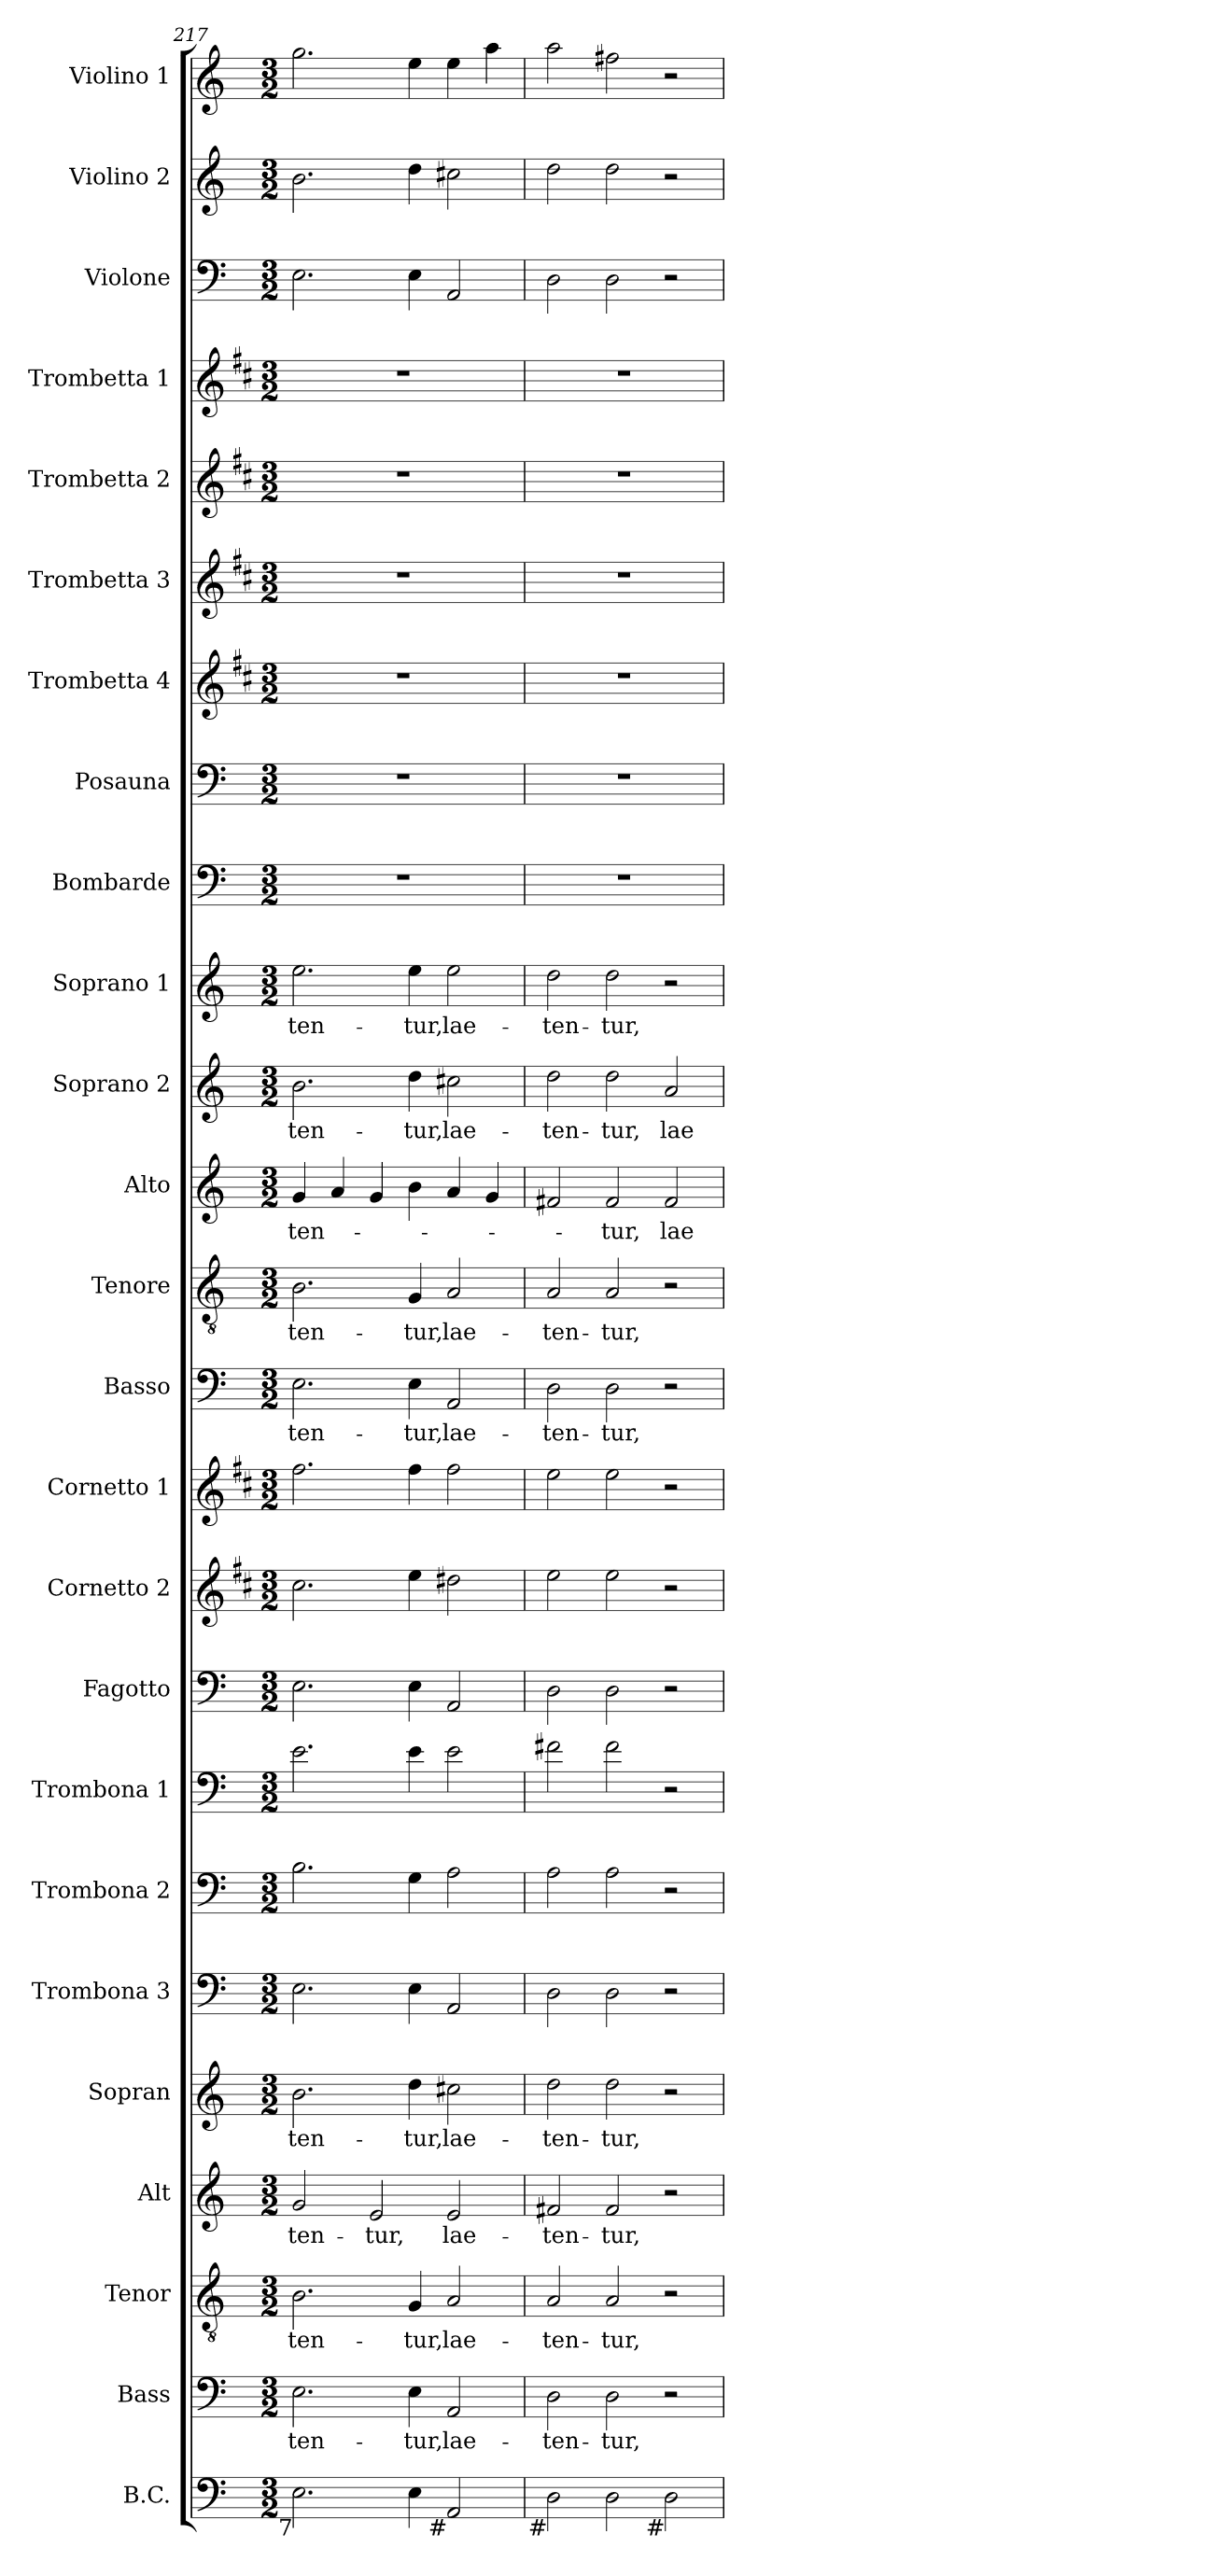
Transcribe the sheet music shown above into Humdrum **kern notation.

**kern	**kern	**text	**kern	**text	**kern	**text	**kern	**text	**kern	**kern	**kern	**kern	**kern	**kern	**kern	**text	**kern	**text	**kern	**text	**kern	**text	**kern	**text	**kern	**kern	**kern	**kern	**kern	**kern	**kern	**kern	**kern
*part25	*part24	*part24	*part23	*part23	*part22	*part22	*part21	*part21	*part20	*part19	*part18	*part17	*part16	*part15	*part14	*part14	*part13	*part13	*part12	*part12	*part11	*part11	*part10	*part10	*part9	*part8	*part7	*part6	*part5	*part4	*part3	*part2	*part1
*staff25	*staff24	*staff24	*staff23	*staff23	*staff22	*staff22	*staff21	*staff21	*staff20	*staff19	*staff18	*staff17	*staff16	*staff15	*staff14	*staff14	*staff13	*staff13	*staff12	*staff12	*staff11	*staff11	*staff10	*staff10	*staff9	*staff8	*staff7	*staff6	*staff5	*staff4	*staff3	*staff2	*staff1
*I"B.C.	*I"Bass	*	*I"Tenor	*	*I"Alt	*	*I"Sopran	*	*I"Trombona 3	*I"Trombona 2	*I"Trombona 1	*I"Fagotto	*I"Cornetto 2	*I"Cornetto 1	*I"Basso	*	*I"Tenore	*	*I"Alto	*	*I"Soprano 2	*	*I"Soprano 1	*	*I"Bombarde	*I"Posauna	*I"Trombetta 4	*I"Trombetta 3	*I"Trombetta 2	*I"Trombetta 1	*I"Violone	*I"Violino 2	*I"Violino 1
*I'B.C.	*I'B.	*	*I'T.	*	*I'A.	*	*I'S.	*	*I'Tbn. 2	*I'Tbn. 2	*I'Tbn. 1	*I'Fag.	*I'Cor. 2	*I'Cor. 1	*I'B.	*	*I'T.	*	*I'A.	*	*I'S.	*	*I'S.	*	*	*	*	*	*	*	*	*I'Vl. 2	*I'Vl. 1
*clefF4	*clefF4	*	*clefGv2	*	*clefG2	*	*clefG2	*	*clefF4	*clefF4	*clefF4	*clefF4	*clefG2	*clefG2	*clefF4	*	*clefGv2	*	*clefG2	*	*clefG2	*	*clefG2	*	*clefF4	*clefF4	*clefG2	*clefG2	*clefG2	*clefG2	*clefF4	*clefG2	*clefG2
*	*	*	*ITrd7c12	*	*	*	*	*	*	*	*	*	*ITrd1c2	*ITrd1c2	*	*	*ITrd7c12	*	*	*	*	*	*	*	*	*	*ITrd1c2	*ITrd1c2	*ITrd1c2	*ITrd1c2	*	*	*
*k[]	*k[]	*	*k[]	*	*k[]	*	*k[]	*	*k[]	*k[]	*k[]	*k[]	*k[]	*k[]	*k[]	*	*k[]	*	*k[]	*	*k[]	*	*k[]	*	*k[]	*k[]	*k[]	*k[]	*k[]	*k[]	*k[]	*k[]	*k[]
*C:	*C:	*	*C:	*	*C:	*	*C:	*	*C:	*C:	*C:	*C:	*C:	*C:	*C:	*	*C:	*	*C:	*	*C:	*	*C:	*	*C:	*C:	*C:	*C:	*C:	*C:	*C:	*C:	*C:
*M3/2	*M3/2	*	*M3/2	*	*M3/2	*	*M3/2	*	*M3/2	*M3/2	*M3/2	*M3/2	*M3/2	*M3/2	*M3/2	*	*M3/2	*	*M3/2	*	*M3/2	*	*M3/2	*	*M3/2	*M3/2	*M3/2	*M3/2	*M3/2	*M3/2	*M3/2	*M3/2	*M3/2
=217	=217	=217	=217	=217	=217	=217	=217	=217	=217	=217	=217	=217	=217	=217	=217	=217	=217	=217	=217	=217	=217	=217	=217	=217	=217	=217	=217	=217	=217	=217	=217	=217	=217
!	!	!LO:LY:b:color=#000000	!	!	!	!	!	!	!	!	!	!	!	!	!	!	!	!	!	!	!	!	!	!	!	!	!	!	!	!	!	!	!
!	!	!	!	!LO:LY:b:color=#000000	!	!	!	!	!	!	!	!	!	!	!	!	!	!	!	!	!	!	!	!	!	!	!	!	!	!	!	!	!
!	!	!	!	!	!	!LO:LY:b:color=#000000	!	!	!	!	!	!	!	!	!	!	!	!	!	!	!	!	!	!	!	!	!	!	!	!	!	!	!
!	!	!	!	!	!	!	!	!LO:LY:b:color=#000000	!	!	!	!	!	!	!	!	!	!	!	!	!	!	!	!	!	!	!	!	!	!	!	!	!
!	!	!	!	!	!	!	!	!	!	!	!	!	!	!	!	!LO:LY:b:color=#000000	!	!	!	!	!	!	!	!	!	!	!	!	!	!	!	!	!
!	!	!	!	!	!	!	!	!	!	!	!	!	!	!	!	!	!	!LO:LY:b:color=#000000	!	!	!	!	!	!	!	!	!	!	!	!	!	!	!
!	!	!	!	!	!	!	!	!	!	!	!	!	!	!	!	!	!	!	!	!LO:LY:b:color=#000000	!	!	!	!	!	!	!	!	!	!	!	!	!
!	!	!	!	!	!	!	!	!	!	!	!	!	!	!	!	!	!	!	!	!	!	!LO:LY:b:color=#000000	!	!	!	!	!	!	!	!	!	!	!
!LO:TX:b:rj:t=7	!	!	!	!	!	!	!	!	!	!	!	!	!	!	!	!	!	!	!	!	!	!	!	!	!	!	!	!	!	!	!	!	!
!	!	!	!	!	!	!	!	!	!	!	!	!	!	!	!	!	!	!	!	!	!	!	!	!LO:LY:b:color=#000000	!LO:N:vis=1	!LO:N:vis=1	!LO:N:vis=1	!LO:N:vis=1	!LO:N:vis=1	!LO:N:vis=1	!	!	!
2.Ei\	2.Ei\	-ten-	2.BBi\	-ten-	2gi/	-ten-	2.bi\	-ten-	2.Ei\	2.Bi\	2.ei\	2.Ei\	2.bi\	2.eei\	2.Ei\	-ten-	2.BBi\	-ten-	4gi/	-ten-	2.bi\	-ten-	2.eei\	-ten-	1.r	1.r	1.r	1.r	1.r	1.r	2.Ei\	2.bi\	2.ggi\
.	.	.	.	.	.	.	.	.	.	.	.	.	.	.	.	.	.	.	4ai/	.	.	.	.	.	.	.	.	.	.	.	.	.	.
!	!	!	!	!	!	!LO:LY:b:color=#000000	!	!	!	!	!	!	!	!	!	!	!	!	!	!	!	!	!	!	!	!	!	!	!	!	!	!	!
.	.	.	.	.	2ei/	-tur,	.	.	.	.	.	.	.	.	.	.	.	.	4gi/	.	.	.	.	.	.	.	.	.	.	.	.	.	.
!	!	!LO:LY:b:color=#000000	!	!	!	!	!	!	!	!	!	!	!	!	!	!	!	!	!	!	!	!	!	!	!	!	!	!	!	!	!	!	!
!	!	!	!	!LO:LY:b:color=#000000	!	!	!	!	!	!	!	!	!	!	!	!	!	!	!	!	!	!	!	!	!	!	!	!	!	!	!	!	!
!	!	!	!	!	!	!	!	!LO:LY:b:color=#000000	!	!	!	!	!	!	!	!	!	!	!	!	!	!	!	!	!	!	!	!	!	!	!	!	!
!	!	!	!	!	!	!	!	!	!	!	!	!	!	!	!	!LO:LY:b:color=#000000	!	!	!	!	!	!	!	!	!	!	!	!	!	!	!	!	!
!	!	!	!	!	!	!	!	!	!	!	!	!	!	!	!	!	!	!LO:LY:b:color=#000000	!	!	!	!	!	!	!	!	!	!	!	!	!	!	!
!	!	!	!	!	!	!	!	!	!	!	!	!	!	!	!	!	!	!	!	!	!	!LO:LY:b:color=#000000	!	!	!	!	!	!	!	!	!	!	!
!	!	!	!	!	!	!	!	!	!	!	!	!	!	!	!	!	!	!	!	!	!	!	!	!LO:LY:b:color=#000000	!	!	!	!	!	!	!	!	!
4Ei\	4Ei\	-tur,	4GGi/	-tur,	.	.	4ddi\	-tur,	4Ei\	4Gi\	4ei\	4Ei\	4ddi\	4eei\	4Ei\	-tur,	4GGi/	-tur,	4bi\	.	4ddi\	-tur,	4eei\	-tur,	.	.	.	.	.	.	4Ei\	4ddi\	4eei\
!	!	!LO:LY:b:color=#000000	!	!	!	!	!	!	!	!	!	!	!	!	!	!	!	!	!	!	!	!	!	!	!	!	!	!	!	!	!	!	!
!	!	!	!	!LO:LY:b:color=#000000	!	!	!	!	!	!	!	!	!	!	!	!	!	!	!	!	!	!	!	!	!	!	!	!	!	!	!	!	!
!	!	!	!	!	!	!LO:LY:b:color=#000000	!	!	!	!	!	!	!	!	!	!	!	!	!	!	!	!	!	!	!	!	!	!	!	!	!	!	!
!	!	!	!	!	!	!	!	!LO:LY:b:color=#000000	!	!	!	!	!	!	!	!	!	!	!	!	!	!	!	!	!	!	!	!	!	!	!	!	!
!	!	!	!	!	!	!	!	!	!	!	!	!	!	!	!	!LO:LY:b:color=#000000	!	!	!	!	!	!	!	!	!	!	!	!	!	!	!	!	!
!	!	!	!	!	!	!	!	!	!	!	!	!	!	!	!	!	!	!LO:LY:b:color=#000000	!	!	!	!	!	!	!	!	!	!	!	!	!	!	!
!	!	!	!	!	!	!	!	!	!	!	!	!	!	!	!	!	!	!	!	!	!	!LO:LY:b:color=#000000	!	!	!	!	!	!	!	!	!	!	!
!LO:TX:b:rj:t=#	!	!	!	!	!	!	!	!	!	!	!	!	!	!	!	!	!	!	!	!	!	!	!	!	!	!	!	!	!	!	!	!	!
!	!	!	!	!	!	!	!	!	!	!	!	!	!	!	!	!	!	!	!	!	!	!	!	!LO:LY:b:color=#000000	!	!	!	!	!	!	!	!	!
2AAi/	2AAi/	lae-	2AAi/	lae-	2ei/	lae-	2cc#Xi\	lae-	2AAi/	2Ai\	2ei\	2AAi/	2cc#Xi\	2eei\	2AAi/	lae-	2AAi/	lae-	4ai/	.	2cc#Xi\	lae-	2eei\	lae-	.	.	.	.	.	.	2AAi/	2cc#Xi\	4eei\
.	.	.	.	.	.	.	.	.	.	.	.	.	.	.	.	.	.	.	4gi/	.	.	.	.	.	.	.	.	.	.	.	.	.	4aai\
=218	=218	=218	=218	=218	=218	=218	=218	=218	=218	=218	=218	=218	=218	=218	=218	=218	=218	=218	=218	=218	=218	=218	=218	=218	=218	=218	=218	=218	=218	=218	=218	=218	=218
!	!	!LO:LY:b:color=#000000	!	!	!	!	!	!	!	!	!	!	!	!	!	!	!	!	!	!	!	!	!	!	!	!	!	!	!	!	!	!	!
!	!	!	!	!LO:LY:b:color=#000000	!	!	!	!	!	!	!	!	!	!	!	!	!	!	!	!	!	!	!	!	!	!	!	!	!	!	!	!	!
!	!	!	!	!	!	!LO:LY:b:color=#000000	!	!	!	!	!	!	!	!	!	!	!	!	!	!	!	!	!	!	!	!	!	!	!	!	!	!	!
!	!	!	!	!	!	!	!	!LO:LY:b:color=#000000	!	!	!	!	!	!	!	!	!	!	!	!	!	!	!	!	!	!	!	!	!	!	!	!	!
!	!	!	!	!	!	!	!	!	!	!	!	!	!	!	!	!LO:LY:b:color=#000000	!	!	!	!	!	!	!	!	!	!	!	!	!	!	!	!	!
!	!	!	!	!	!	!	!	!	!	!	!	!	!	!	!	!	!	!LO:LY:b:color=#000000	!	!	!	!	!	!	!	!	!	!	!	!	!	!	!
!	!	!	!	!	!	!	!	!	!	!	!	!	!	!	!	!	!	!	!	!	!	!LO:LY:b:color=#000000	!	!	!	!	!	!	!	!	!	!	!
!LO:TX:b:rj:t=#	!	!	!	!	!	!	!	!	!	!	!	!	!	!	!	!	!	!	!	!	!	!	!	!	!	!	!	!	!	!	!	!	!
!	!	!	!	!	!	!	!	!	!	!	!	!	!	!	!	!	!	!	!	!	!	!	!	!LO:LY:b:color=#000000	!LO:N:vis=1	!LO:N:vis=1	!LO:N:vis=1	!LO:N:vis=1	!LO:N:vis=1	!LO:N:vis=1	!	!	!
2Di\	2Di\	-ten-	2AAi/	-ten-	2f#Xi/	-ten-	2ddi\	-ten-	2Di\	2Ai\	2f#Xi\	2Di\	2ddi\	2ddi\	2Di\	-ten-	2AAi/	-ten-	2f#Xi/	.	2ddi\	-ten-	2ddi\	-ten-	1.r	1.r	1.r	1.r	1.r	1.r	2Di\	2ddi\	2aai\
!	!	!LO:LY:b:color=#000000	!	!	!	!	!	!	!	!	!	!	!	!	!	!	!	!	!	!	!	!	!	!	!	!	!	!	!	!	!	!	!
!	!	!	!	!LO:LY:b:color=#000000	!	!	!	!	!	!	!	!	!	!	!	!	!	!	!	!	!	!	!	!	!	!	!	!	!	!	!	!	!
!	!	!	!	!	!	!LO:LY:b:color=#000000	!	!	!	!	!	!	!	!	!	!	!	!	!	!	!	!	!	!	!	!	!	!	!	!	!	!	!
!	!	!	!	!	!	!	!	!LO:LY:b:color=#000000	!	!	!	!	!	!	!	!	!	!	!	!	!	!	!	!	!	!	!	!	!	!	!	!	!
!	!	!	!	!	!	!	!	!	!	!	!	!	!	!	!	!LO:LY:b:color=#000000	!	!	!	!	!	!	!	!	!	!	!	!	!	!	!	!	!
!	!	!	!	!	!	!	!	!	!	!	!	!	!	!	!	!	!	!LO:LY:b:color=#000000	!	!	!	!	!	!	!	!	!	!	!	!	!	!	!
!	!	!	!	!	!	!	!	!	!	!	!	!	!	!	!	!	!	!	!	!LO:LY:b:color=#000000	!	!	!	!	!	!	!	!	!	!	!	!	!
!	!	!	!	!	!	!	!	!	!	!	!	!	!	!	!	!	!	!	!	!	!	!LO:LY:b:color=#000000	!	!	!	!	!	!	!	!	!	!	!
!	!	!	!	!	!	!	!	!	!	!	!	!	!	!	!	!	!	!	!	!	!	!	!	!LO:LY:b:color=#000000	!	!	!	!	!	!	!	!	!
2Di\	2Di\	-tur,	2AAi/	-tur,	2f#i/	-tur,	2ddi\	-tur,	2Di\	2Ai\	2f#i\	2Di\	2ddi\	2ddi\	2Di\	-tur,	2AAi/	-tur,	2f#i/	-tur,	2ddi\	-tur,	2ddi\	-tur,	.	.	.	.	.	.	2Di\	2ddi\	2ff#Xi\
!	!	!	!	!	!	!	!	!	!	!	!	!	!	!	!	!	!	!	!	!LO:LY:b:color=#000000	!	!	!	!	!	!	!	!	!	!	!	!	!
!LO:TX:b:rj:t=#	!	!	!	!	!	!	!	!	!	!	!	!	!	!	!	!	!	!	!	!	!	!	!	!	!	!	!	!	!	!	!	!	!
!	!	!	!	!	!	!	!	!	!	!	!	!	!	!	!	!	!	!	!	!	!	!LO:LY:b:color=#000000	!	!	!	!	!	!	!	!	!	!	!
2Di\	2r	.	2r	.	2r	.	2r	.	2r	2r	2r	2r	2r	2r	2r	.	2r	.	2f#i/	lae-	2ai/	lae-	2r	.	.	.	.	.	.	.	2r	2r	2r
=	=	=	=	=	=	=	=	=	=	=	=	=	=	=	=	=	=	=	=	=	=	=	=	=	=	=	=	=	=	=	=	=	=
*-	*-	*-	*-	*-	*-	*-	*-	*-	*-	*-	*-	*-	*-	*-	*-	*-	*-	*-	*-	*-	*-	*-	*-	*-	*-	*-	*-	*-	*-	*-	*-	*-	*-
